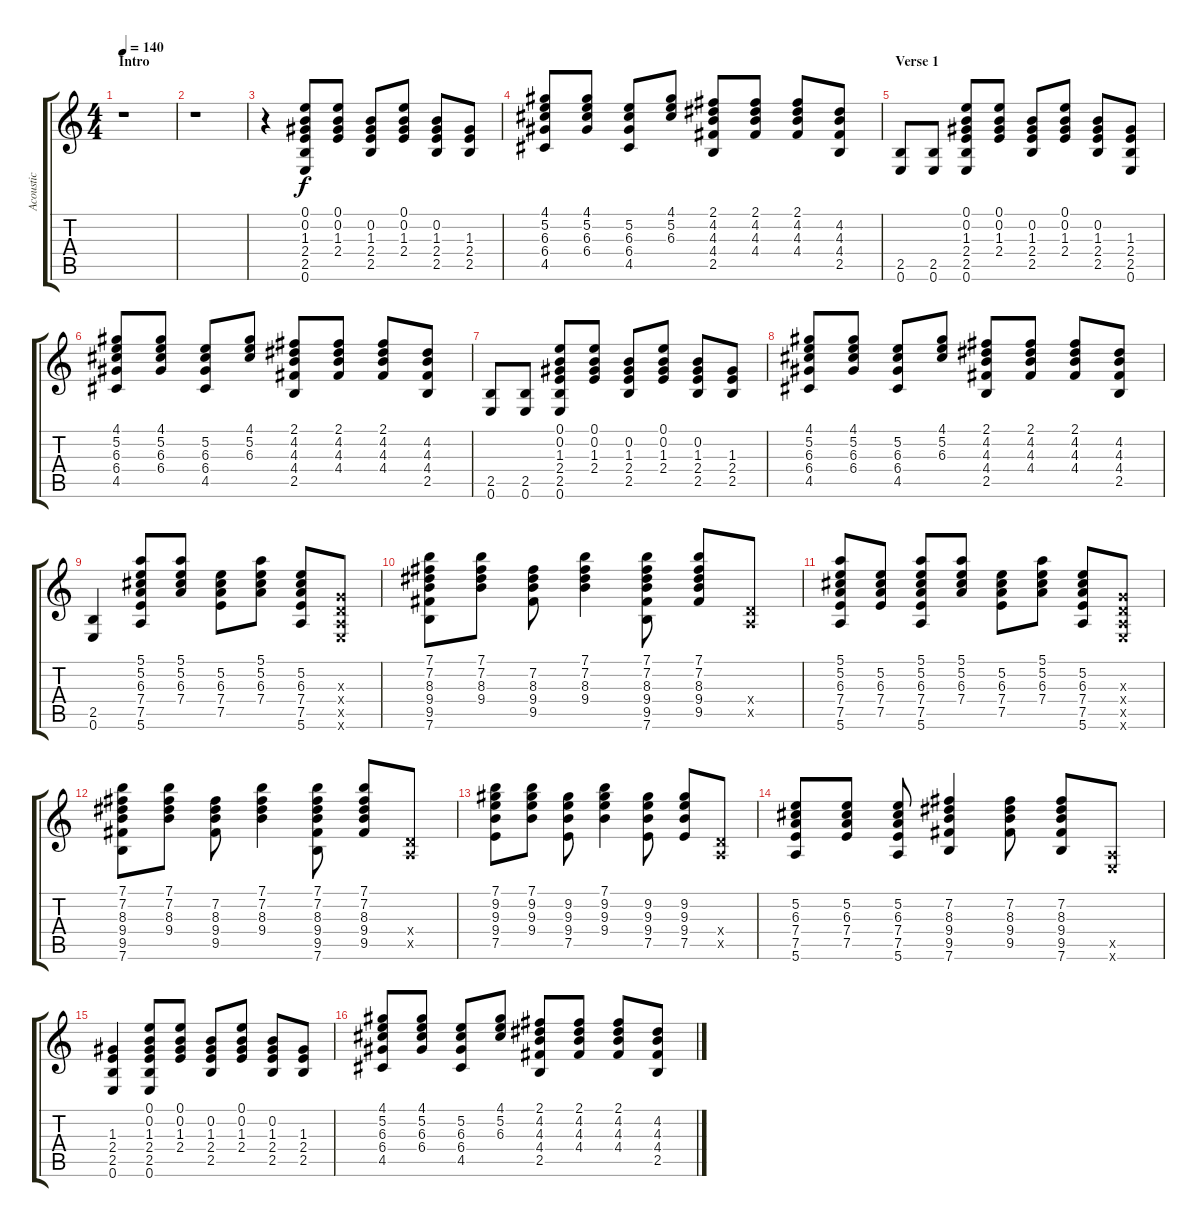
\track ("Acoustic" "Acoustic") {instrument acousticguitarsteel}
\staff {score tabs}
\tuning (E4 B3 G3 D3 A2 E2) {hide}
\ts (4 4)
\section ("" "Intro")
\tempo 140
\clef g2
\ks c
r.1{dy f instrument acousticguitarsteel} |
r.1 |
r.4 (0.1 0.2 1.3 2.4 2.5 0.6).8 (0.1 0.2 1.3 2.4).8 (0.2 1.3 2.4 2.5).8 (0.1 0.2 1.3 2.4).8 (0.2 1.3 2.4 2.5).8 (1.3 2.4 2.5).8 |
(4.1 5.2 6.3 6.4 4.5).8 (4.1 5.2 6.3 6.4).8 (5.2 6.3 6.4 4.5).8 (4.1 5.2 6.3).8 (2.1 4.2 4.3 4.4 2.5).8 (2.1 4.2 4.3 4.4).8 (2.1 4.2 4.3 4.4).8 (4.2 4.3 4.4 2.5).8 |
\section ("" "Verse 1")
(2.5 0.6).8 (2.5 0.6).8 (0.1 0.2 1.3 2.4 2.5 0.6).8 (0.1 0.2 1.3 2.4).8 (0.2 1.3 2.4 2.5).8 (0.1 0.2 1.3 2.4).8 (0.2 1.3 2.4 2.5).8 (1.3 2.4 2.5 0.6).8 |
(4.1 5.2 6.3 6.4 4.5).8 (4.1 5.2 6.3 6.4).8 (5.2 6.3 6.4 4.5).8 (4.1 5.2 6.3).8 (2.1 4.2 4.3 4.4 2.5).8 (2.1 4.2 4.3 4.4).8 (2.1 4.2 4.3 4.4).8 (4.2 4.3 4.4 2.5).8 |
(2.5 0.6).8 (2.5 0.6).8 (0.1 0.2 1.3 2.4 2.5 0.6).8 (0.1 0.2 1.3 2.4).8 (0.2 1.3 2.4 2.5).8 (0.1 0.2 1.3 2.4).8 (0.2 1.3 2.4 2.5).8 (1.3 2.4 2.5).8 |
(4.1 5.2 6.3 6.4 4.5).8 (4.1 5.2 6.3 6.4).8 (5.2 6.3 6.4 4.5).8 (4.1 5.2 6.3).8 (2.1 4.2 4.3 4.4 2.5).8 (2.1 4.2 4.3 4.4).8 (2.1 4.2 4.3 4.4).8 (4.2 4.3 4.4 2.5).8 |
(2.5 0.6).4 (5.1 5.2 6.3 7.4 7.5 5.6).8 (5.1 5.2 6.3 7.4).8 (5.2 6.3 7.4 7.5).8 (5.1 5.2 6.3 7.4).8 (5.2 6.3 7.4 7.5 5.6).8 (0.3{x} 0.4{x} 0.5{x} 0.6{x}).8 |
(7.1 7.2 8.3 9.4 9.5 7.6).8 (7.1 7.2 8.3 9.4).8 (7.2 8.3 9.4 9.5).8 (7.1 7.2 8.3 9.4).4 (7.1 7.2 8.3 9.4 9.5 7.6).8 (7.1 7.2 8.3 9.4 9.5).8 (0.4{x} 0.5{x}).8 |
(5.1 5.2 6.3 7.4 7.5 5.6).8 (5.2 6.3 7.4 7.5).8 (5.1 5.2 6.3 7.4 7.5 5.6).8 (5.1 5.2 6.3 7.4).8 (5.2 6.3 7.4 7.5).8 (5.1 5.2 6.3 7.4).8 (5.2 6.3 7.4 7.5 5.6).8 (0.3{x} 0.4{x} 0.5{x} 0.6{x}).8 |
(7.1 7.2 8.3 9.4 9.5 7.6).8 (7.1 7.2 8.3 9.4).8 (7.2 8.3 9.4 9.5).8 (7.1 7.2 8.3 9.4).4 (7.1 7.2 8.3 9.4 9.5 7.6).8 (7.1 7.2 8.3 9.4 9.5).8 (0.4{x} 0.5{x}).8 |
(7.1 9.2 9.3 9.4 7.5).8 (7.1 9.2 9.3 9.4).8 (9.2 9.3 9.4 7.5).8 (7.1 9.2 9.3 9.4).4 (9.2 9.3 9.4 7.5).8 (9.2 9.3 9.4 7.5).8 (0.4{x} 0.5{x}).8 |
(5.2 6.3 7.4 7.5 5.6).8 (5.2 6.3 7.4 7.5).8 (5.2 6.3 7.4 7.5 5.6).8 (7.2 8.3 9.4 9.5 7.6).4 (7.2 8.3 9.4 9.5).8 (7.2 8.3 9.4 9.5 7.6).8 (0.5{x} 0.6{x}).8 |
(1.3 2.4 2.5 0.6).4 (0.1 0.2 1.3 2.4 2.5 0.6).8 (0.1 0.2 1.3 2.4).8 (0.2 1.3 2.4 2.5).8 (0.1 0.2 1.3 2.4).8 (0.2 1.3 2.4 2.5).8 (1.3 2.4 2.5).8 |
(4.1 5.2 6.3 6.4 4.5).8 (4.1 5.2 6.3 6.4).8 (5.2 6.3 6.4 4.5).8 (4.1 5.2 6.3).8 (2.1 4.2 4.3 4.4 2.5).8 (2.1 4.2 4.3 4.4).8 (2.1 4.2 4.3 4.4).8 (4.2 4.3 4.4 2.5).8
